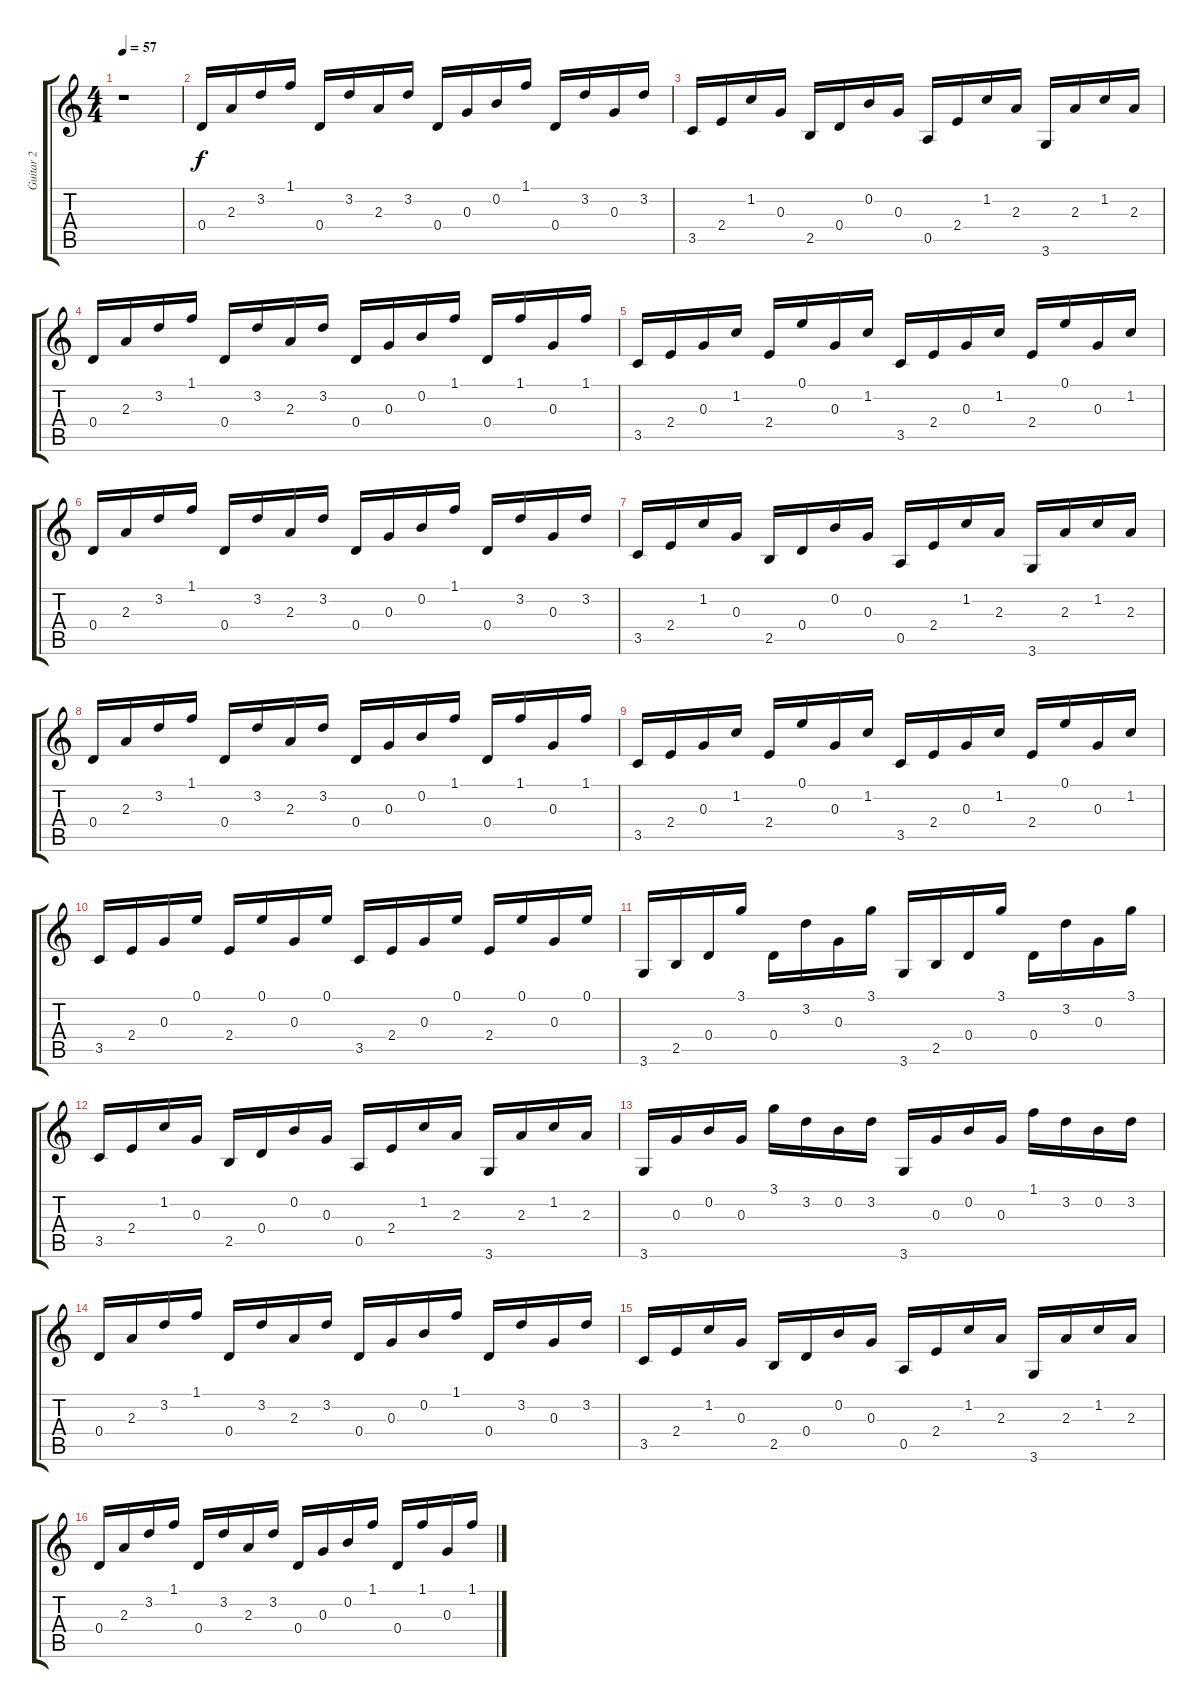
\track ("Guitar 2" "Guitar 2") {instrument acousticguitarsteel}
\staff {score tabs}
\tuning (E4 B3 G3 D3 A2 E2) {hide}
\ts (4 4)
\tempo 57
\clef g2
\ks c
r.1{dy f instrument acousticguitarsteel} |
0.4.16 2.3.16 3.2.16 1.1.16 0.4.16 3.2.16 2.3.16 3.2.16 0.4.16 0.3.16 0.2.16 1.1.16 0.4.16 3.2.16 0.3.16 3.2.16 |
3.5.16 2.4.16 1.2.16 0.3.16 2.5.16 0.4.16 0.2.16 0.3.16 0.5.16 2.4.16 1.2.16 2.3.16 3.6.16 2.3.16 1.2.16 2.3.16 |
0.4.16 2.3.16 3.2.16 1.1.16 0.4.16 3.2.16 2.3.16 3.2.16 0.4.16 0.3.16 0.2.16 1.1.16 0.4.16 1.1.16 0.3.16 1.1.16 |
3.5.16 2.4.16 0.3.16 1.2.16 2.4.16 0.1.16 0.3.16 1.2.16 3.5.16 2.4.16 0.3.16 1.2.16 2.4.16 0.1.16 0.3.16 1.2.16 |
0.4.16 2.3.16 3.2.16 1.1.16 0.4.16 3.2.16 2.3.16 3.2.16 0.4.16 0.3.16 0.2.16 1.1.16 0.4.16 3.2.16 0.3.16 3.2.16 |
3.5.16 2.4.16 1.2.16 0.3.16 2.5.16 0.4.16 0.2.16 0.3.16 0.5.16 2.4.16 1.2.16 2.3.16 3.6.16 2.3.16 1.2.16 2.3.16 |
0.4.16 2.3.16 3.2.16 1.1.16 0.4.16 3.2.16 2.3.16 3.2.16 0.4.16 0.3.16 0.2.16 1.1.16 0.4.16 1.1.16 0.3.16 1.1.16 |
3.5.16 2.4.16 0.3.16 1.2.16 2.4.16 0.1.16 0.3.16 1.2.16 3.5.16 2.4.16 0.3.16 1.2.16 2.4.16 0.1.16 0.3.16 1.2.16 |
3.5.16 2.4.16 0.3.16 0.1.16 2.4.16 0.1.16 0.3.16 0.1.16 3.5.16 2.4.16 0.3.16 0.1.16 2.4.16 0.1.16 0.3.16 0.1.16 |
3.6.16 2.5.16 0.4.16 3.1.16 0.4.16 3.2.16 0.3.16 3.1.16 3.6.16 2.5.16 0.4.16 3.1.16 0.4.16 3.2.16 0.3.16 3.1.16 |
3.5.16 2.4.16 1.2.16 0.3.16 2.5.16 0.4.16 0.2.16 0.3.16 0.5.16 2.4.16 1.2.16 2.3.16 3.6.16 2.3.16 1.2.16 2.3.16 |
3.6.16 0.3.16 0.2.16 0.3.16 3.1.16 3.2.16 0.2.16 3.2.16 3.6.16 0.3.16 0.2.16 0.3.16 1.1.16 3.2.16 0.2.16 3.2.16 |
0.4.16 2.3.16 3.2.16 1.1.16 0.4.16 3.2.16 2.3.16 3.2.16 0.4.16 0.3.16 0.2.16 1.1.16 0.4.16 3.2.16 0.3.16 3.2.16 |
3.5.16 2.4.16 1.2.16 0.3.16 2.5.16 0.4.16 0.2.16 0.3.16 0.5.16 2.4.16 1.2.16 2.3.16 3.6.16 2.3.16 1.2.16 2.3.16 |
0.4.16 2.3.16 3.2.16 1.1.16 0.4.16 3.2.16 2.3.16 3.2.16 0.4.16 0.3.16 0.2.16 1.1.16 0.4.16 1.1.16 0.3.16 1.1.16
